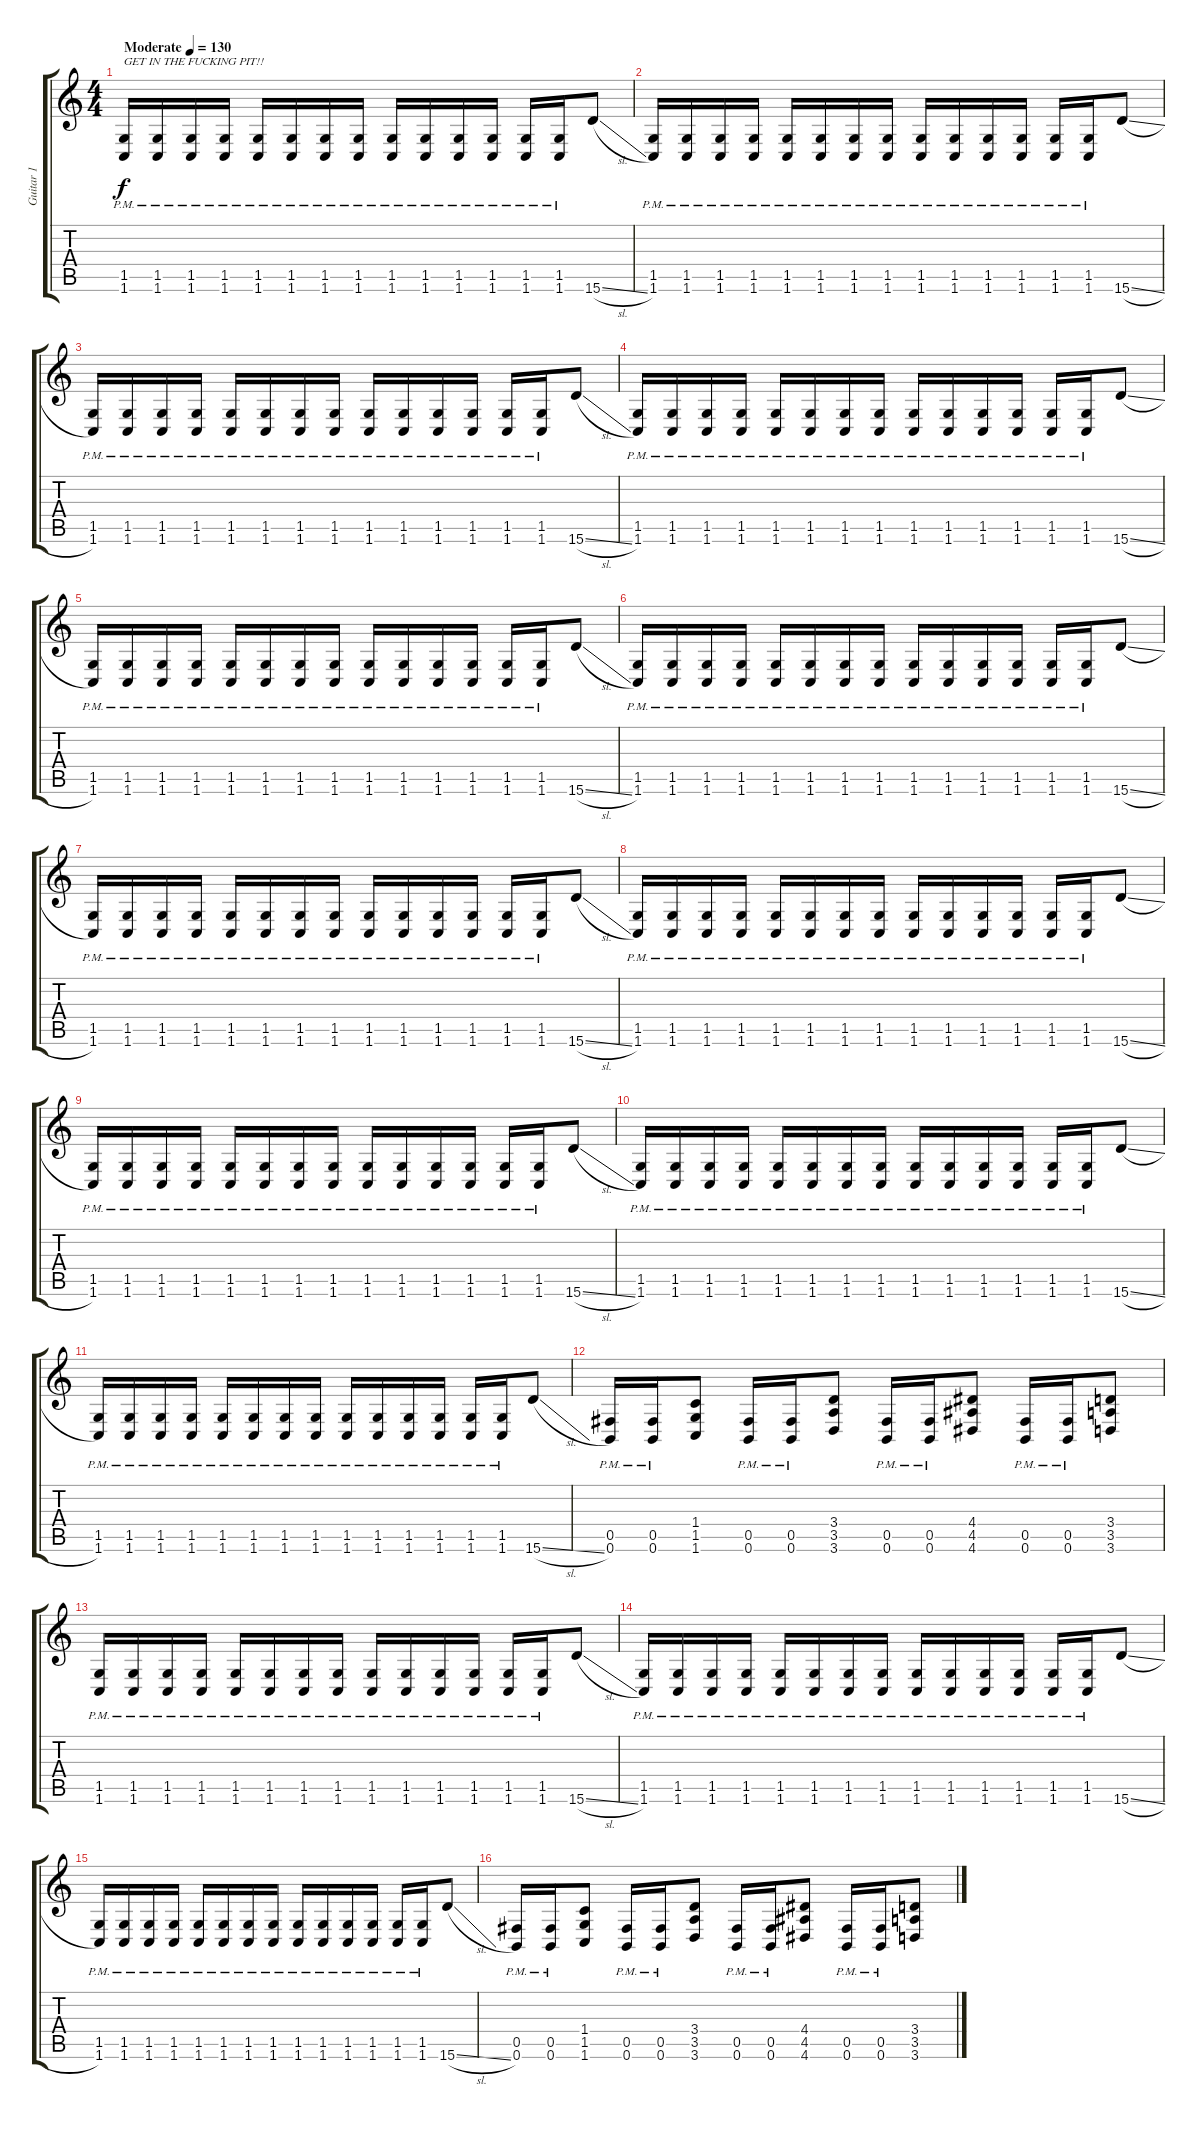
\track ("Guitar 1" "Guitar 1") {instrument distortionguitar}
\staff {score tabs}
\tuning (Db4 Ab3 E3 B2 Gb2 B1) {hide}
\ts (4 4)
\tempo (130 "Moderate")
\clef g2
\ks c
(1.5{pm} 1.6{pm}).16{txt "GET IN THE FUCKING PIT!!" dy f instrument distortionguitar} (1.5{pm} 1.6{pm}).16 (1.5{pm} 1.6{pm}).16 (1.5{pm} 1.6{pm}).16 (1.5{pm} 1.6{pm}).16 (1.5{pm} 1.6{pm}).16 (1.5{pm} 1.6{pm}).16 (1.5{pm} 1.6{pm}).16 (1.5{pm} 1.6{pm}).16 (1.5{pm} 1.6{pm}).16 (1.5{pm} 1.6{pm}).16 (1.5{pm} 1.6{pm}).16 (1.5{pm} 1.6{pm}).16 (1.5{pm} 1.6{pm}).16 15.6{sl}.8 |
(1.5{pm} 1.6{pm}).16 (1.5{pm} 1.6{pm}).16 (1.5{pm} 1.6{pm}).16 (1.5{pm} 1.6{pm}).16 (1.5{pm} 1.6{pm}).16 (1.5{pm} 1.6{pm}).16 (1.5{pm} 1.6{pm}).16 (1.5{pm} 1.6{pm}).16 (1.5{pm} 1.6{pm}).16 (1.5{pm} 1.6{pm}).16 (1.5{pm} 1.6{pm}).16 (1.5{pm} 1.6{pm}).16 (1.5{pm} 1.6{pm}).16 (1.5{pm} 1.6{pm}).16 15.6{sl}.8 |
(1.5{pm} 1.6{pm}).16 (1.5{pm} 1.6{pm}).16 (1.5{pm} 1.6{pm}).16 (1.5{pm} 1.6{pm}).16 (1.5{pm} 1.6{pm}).16 (1.5{pm} 1.6{pm}).16 (1.5{pm} 1.6{pm}).16 (1.5{pm} 1.6{pm}).16 (1.5{pm} 1.6{pm}).16 (1.5{pm} 1.6{pm}).16 (1.5{pm} 1.6{pm}).16 (1.5{pm} 1.6{pm}).16 (1.5{pm} 1.6{pm}).16 (1.5{pm} 1.6{pm}).16 15.6{sl}.8 |
(1.5{pm} 1.6{pm}).16 (1.5{pm} 1.6{pm}).16 (1.5{pm} 1.6{pm}).16 (1.5{pm} 1.6{pm}).16 (1.5{pm} 1.6{pm}).16 (1.5{pm} 1.6{pm}).16 (1.5{pm} 1.6{pm}).16 (1.5{pm} 1.6{pm}).16 (1.5{pm} 1.6{pm}).16 (1.5{pm} 1.6{pm}).16 (1.5{pm} 1.6{pm}).16 (1.5{pm} 1.6{pm}).16 (1.5{pm} 1.6{pm}).16 (1.5{pm} 1.6{pm}).16 15.6{sl}.8 |
(1.5{pm} 1.6{pm}).16 (1.5{pm} 1.6{pm}).16 (1.5{pm} 1.6{pm}).16 (1.5{pm} 1.6{pm}).16 (1.5{pm} 1.6{pm}).16 (1.5{pm} 1.6{pm}).16 (1.5{pm} 1.6{pm}).16 (1.5{pm} 1.6{pm}).16 (1.5{pm} 1.6{pm}).16 (1.5{pm} 1.6{pm}).16 (1.5{pm} 1.6{pm}).16 (1.5{pm} 1.6{pm}).16 (1.5{pm} 1.6{pm}).16 (1.5{pm} 1.6{pm}).16 15.6{sl}.8 |
(1.5{pm} 1.6{pm}).16 (1.5{pm} 1.6{pm}).16 (1.5{pm} 1.6{pm}).16 (1.5{pm} 1.6{pm}).16 (1.5{pm} 1.6{pm}).16 (1.5{pm} 1.6{pm}).16 (1.5{pm} 1.6{pm}).16 (1.5{pm} 1.6{pm}).16 (1.5{pm} 1.6{pm}).16 (1.5{pm} 1.6{pm}).16 (1.5{pm} 1.6{pm}).16 (1.5{pm} 1.6{pm}).16 (1.5{pm} 1.6{pm}).16 (1.5{pm} 1.6{pm}).16 15.6{sl}.8 |
(1.5{pm} 1.6{pm}).16 (1.5{pm} 1.6{pm}).16 (1.5{pm} 1.6{pm}).16 (1.5{pm} 1.6{pm}).16 (1.5{pm} 1.6{pm}).16 (1.5{pm} 1.6{pm}).16 (1.5{pm} 1.6{pm}).16 (1.5{pm} 1.6{pm}).16 (1.5{pm} 1.6{pm}).16 (1.5{pm} 1.6{pm}).16 (1.5{pm} 1.6{pm}).16 (1.5{pm} 1.6{pm}).16 (1.5{pm} 1.6{pm}).16 (1.5{pm} 1.6{pm}).16 15.6{sl}.8 |
(1.5{pm} 1.6{pm}).16 (1.5{pm} 1.6{pm}).16 (1.5{pm} 1.6{pm}).16 (1.5{pm} 1.6{pm}).16 (1.5{pm} 1.6{pm}).16 (1.5{pm} 1.6{pm}).16 (1.5{pm} 1.6{pm}).16 (1.5{pm} 1.6{pm}).16 (1.5{pm} 1.6{pm}).16 (1.5{pm} 1.6{pm}).16 (1.5{pm} 1.6{pm}).16 (1.5{pm} 1.6{pm}).16 (1.5{pm} 1.6{pm}).16 (1.5{pm} 1.6{pm}).16 15.6{sl}.8 |
(1.5{pm} 1.6{pm}).16 (1.5{pm} 1.6{pm}).16 (1.5{pm} 1.6{pm}).16 (1.5{pm} 1.6{pm}).16 (1.5{pm} 1.6{pm}).16 (1.5{pm} 1.6{pm}).16 (1.5{pm} 1.6{pm}).16 (1.5{pm} 1.6{pm}).16 (1.5{pm} 1.6{pm}).16 (1.5{pm} 1.6{pm}).16 (1.5{pm} 1.6{pm}).16 (1.5{pm} 1.6{pm}).16 (1.5{pm} 1.6{pm}).16 (1.5{pm} 1.6{pm}).16 15.6{sl}.8 |
(1.5{pm} 1.6{pm}).16 (1.5{pm} 1.6{pm}).16 (1.5{pm} 1.6{pm}).16 (1.5{pm} 1.6{pm}).16 (1.5{pm} 1.6{pm}).16 (1.5{pm} 1.6{pm}).16 (1.5{pm} 1.6{pm}).16 (1.5{pm} 1.6{pm}).16 (1.5{pm} 1.6{pm}).16 (1.5{pm} 1.6{pm}).16 (1.5{pm} 1.6{pm}).16 (1.5{pm} 1.6{pm}).16 (1.5{pm} 1.6{pm}).16 (1.5{pm} 1.6{pm}).16 15.6{sl}.8 |
(1.5{pm} 1.6{pm}).16 (1.5{pm} 1.6{pm}).16 (1.5{pm} 1.6{pm}).16 (1.5{pm} 1.6{pm}).16 (1.5{pm} 1.6{pm}).16 (1.5{pm} 1.6{pm}).16 (1.5{pm} 1.6{pm}).16 (1.5{pm} 1.6{pm}).16 (1.5{pm} 1.6{pm}).16 (1.5{pm} 1.6{pm}).16 (1.5{pm} 1.6{pm}).16 (1.5{pm} 1.6{pm}).16 (1.5{pm} 1.6{pm}).16 (1.5{pm} 1.6{pm}).16 15.6{sl}.8 |
(0.5{pm} 0.6{pm}).16 (0.5{pm} 0.6{pm}).16 (1.4 1.5 1.6).8 (0.5{pm} 0.6{pm}).16 (0.5{pm} 0.6{pm}).16 (3.4 3.5 3.6).8 (0.5{pm} 0.6{pm}).16 (0.5{pm} 0.6{pm}).16 (4.4 4.5 4.6).8 (0.5{pm} 0.6{pm}).16 (0.5{pm} 0.6{pm}).16 (3.4 3.5 3.6).8 |
(1.5{pm} 1.6{pm}).16 (1.5{pm} 1.6{pm}).16 (1.5{pm} 1.6{pm}).16 (1.5{pm} 1.6{pm}).16 (1.5{pm} 1.6{pm}).16 (1.5{pm} 1.6{pm}).16 (1.5{pm} 1.6{pm}).16 (1.5{pm} 1.6{pm}).16 (1.5{pm} 1.6{pm}).16 (1.5{pm} 1.6{pm}).16 (1.5{pm} 1.6{pm}).16 (1.5{pm} 1.6{pm}).16 (1.5{pm} 1.6{pm}).16 (1.5{pm} 1.6{pm}).16 15.6{sl}.8 |
(1.5{pm} 1.6{pm}).16 (1.5{pm} 1.6{pm}).16 (1.5{pm} 1.6{pm}).16 (1.5{pm} 1.6{pm}).16 (1.5{pm} 1.6{pm}).16 (1.5{pm} 1.6{pm}).16 (1.5{pm} 1.6{pm}).16 (1.5{pm} 1.6{pm}).16 (1.5{pm} 1.6{pm}).16 (1.5{pm} 1.6{pm}).16 (1.5{pm} 1.6{pm}).16 (1.5{pm} 1.6{pm}).16 (1.5{pm} 1.6{pm}).16 (1.5{pm} 1.6{pm}).16 15.6{sl}.8 |
(1.5{pm} 1.6{pm}).16 (1.5{pm} 1.6{pm}).16 (1.5{pm} 1.6{pm}).16 (1.5{pm} 1.6{pm}).16 (1.5{pm} 1.6{pm}).16 (1.5{pm} 1.6{pm}).16 (1.5{pm} 1.6{pm}).16 (1.5{pm} 1.6{pm}).16 (1.5{pm} 1.6{pm}).16 (1.5{pm} 1.6{pm}).16 (1.5{pm} 1.6{pm}).16 (1.5{pm} 1.6{pm}).16 (1.5{pm} 1.6{pm}).16 (1.5{pm} 1.6{pm}).16 15.6{sl}.8 |
(0.5{pm} 0.6{pm}).16 (0.5{pm} 0.6{pm}).16 (1.4 1.5 1.6).8 (0.5{pm} 0.6{pm}).16 (0.5{pm} 0.6{pm}).16 (3.4 3.5 3.6).8 (0.5{pm} 0.6{pm}).16 (0.5{pm} 0.6{pm}).16 (4.4 4.5 4.6).8 (0.5{pm} 0.6{pm}).16 (0.5{pm} 0.6{pm}).16 (3.4 3.5 3.6).8
